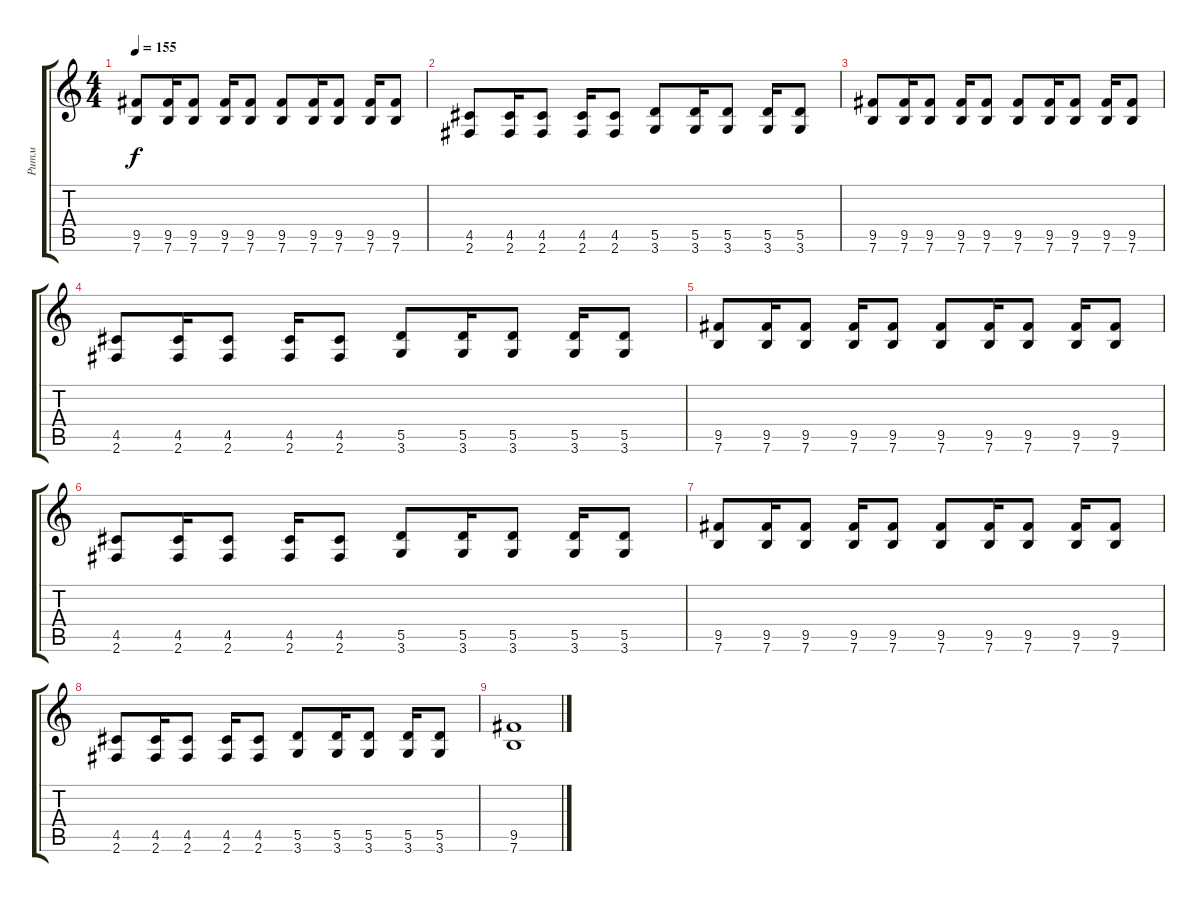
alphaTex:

\track ("Ритм" "Ритм") {instrument overdrivenguitar}
\staff {score tabs}
\tuning (E4 B3 G3 D3 A2 E2) {hide}
\ts (4 4)
\tempo 155
\clef g2
\ks c
(9.5 7.6).8{dy f} (9.5 7.6).16 (9.5 7.6).8 (9.5 7.6).16 (9.5 7.6).8 (9.5 7.6).8 (9.5 7.6).16 (9.5 7.6).8 (9.5 7.6).16 (9.5 7.6).8 |
(4.5 2.6).8 (4.5 2.6).16 (4.5 2.6).8 (4.5 2.6).16 (4.5 2.6).8 (5.5 3.6).8 (5.5 3.6).16 (5.5 3.6).8 (5.5 3.6).16 (5.5 3.6).8 |
(9.5 7.6).8 (9.5 7.6).16 (9.5 7.6).8 (9.5 7.6).16 (9.5 7.6).8 (9.5 7.6).8 (9.5 7.6).16 (9.5 7.6).8 (9.5 7.6).16 (9.5 7.6).8 |
(4.5 2.6).8 (4.5 2.6).16 (4.5 2.6).8 (4.5 2.6).16 (4.5 2.6).8 (5.5 3.6).8 (5.5 3.6).16 (5.5 3.6).8 (5.5 3.6).16 (5.5 3.6).8 |
(9.5 7.6).8 (9.5 7.6).16 (9.5 7.6).8 (9.5 7.6).16 (9.5 7.6).8 (9.5 7.6).8 (9.5 7.6).16 (9.5 7.6).8 (9.5 7.6).16 (9.5 7.6).8 |
(4.5 2.6).8 (4.5 2.6).16 (4.5 2.6).8 (4.5 2.6).16 (4.5 2.6).8 (5.5 3.6).8 (5.5 3.6).16 (5.5 3.6).8 (5.5 3.6).16 (5.5 3.6).8 |
(9.5 7.6).8 (9.5 7.6).16 (9.5 7.6).8 (9.5 7.6).16 (9.5 7.6).8 (9.5 7.6).8 (9.5 7.6).16 (9.5 7.6).8 (9.5 7.6).16 (9.5 7.6).8 |
(4.5 2.6).8 (4.5 2.6).16 (4.5 2.6).8 (4.5 2.6).16 (4.5 2.6).8 (5.5 3.6).8 (5.5 3.6).16 (5.5 3.6).8 (5.5 3.6).16 (5.5 3.6).8 |
(9.5 7.6).1
